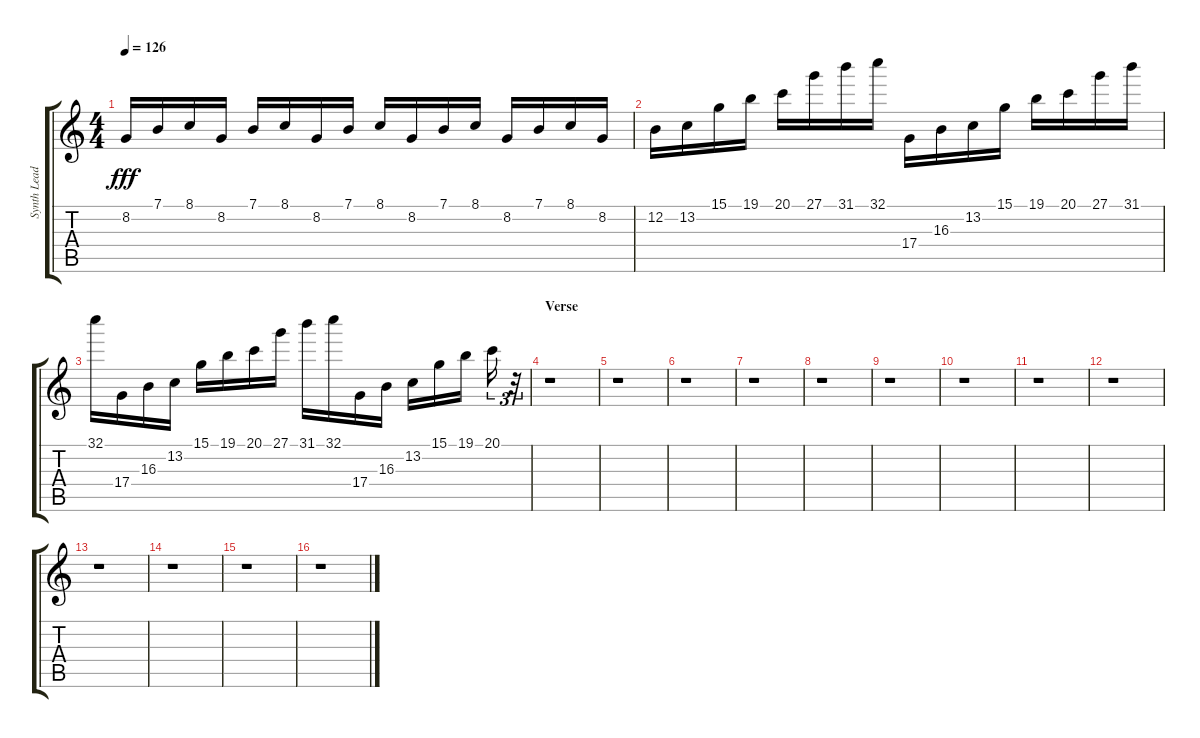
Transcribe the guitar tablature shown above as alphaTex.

\track ("Synth Lead + Bass (Staff 1)" "Synth Lead") {instrument lead8bassandlead}
\staff {score tabs}
\tuning (E4 B3 G3 D3 A2 E2) {hide}
\ts (4 4)
\tempo 126
\clef g2
\ks c
8.2.16{dy fff} 7.1.16 8.1.16 8.2.16 7.1.16 8.1.16 8.2.16 7.1.16 8.1.16 8.2.16 7.1.16 8.1.16 8.2.16 7.1.16 8.1.16 8.2.16 |
12.2.16 13.2.16 15.1.16 19.1.16 20.1.16 27.1.16 31.1.16 32.1.16 17.4.16 16.3.16 13.2.16 15.1.16 19.1.16 20.1.16 27.1.16 31.1.16 |
32.1.16 17.4.16 16.3.16 13.2.16 15.1.16 19.1.16 20.1.16 27.1.16 31.1.16 32.1.16 17.4.16 16.3.16 13.2.16 15.1.16 19.1.16 20.1.16{tu (3 2)} r.32{tu (3 2)} |
\section ("" "Verse")
r.1 |
r.1 |
r.1 |
r.1 |
r.1 |
r.1 |
r.1 |
r.1 |
r.1 |
r.1 |
r.1 |
r.1 |
r.1
